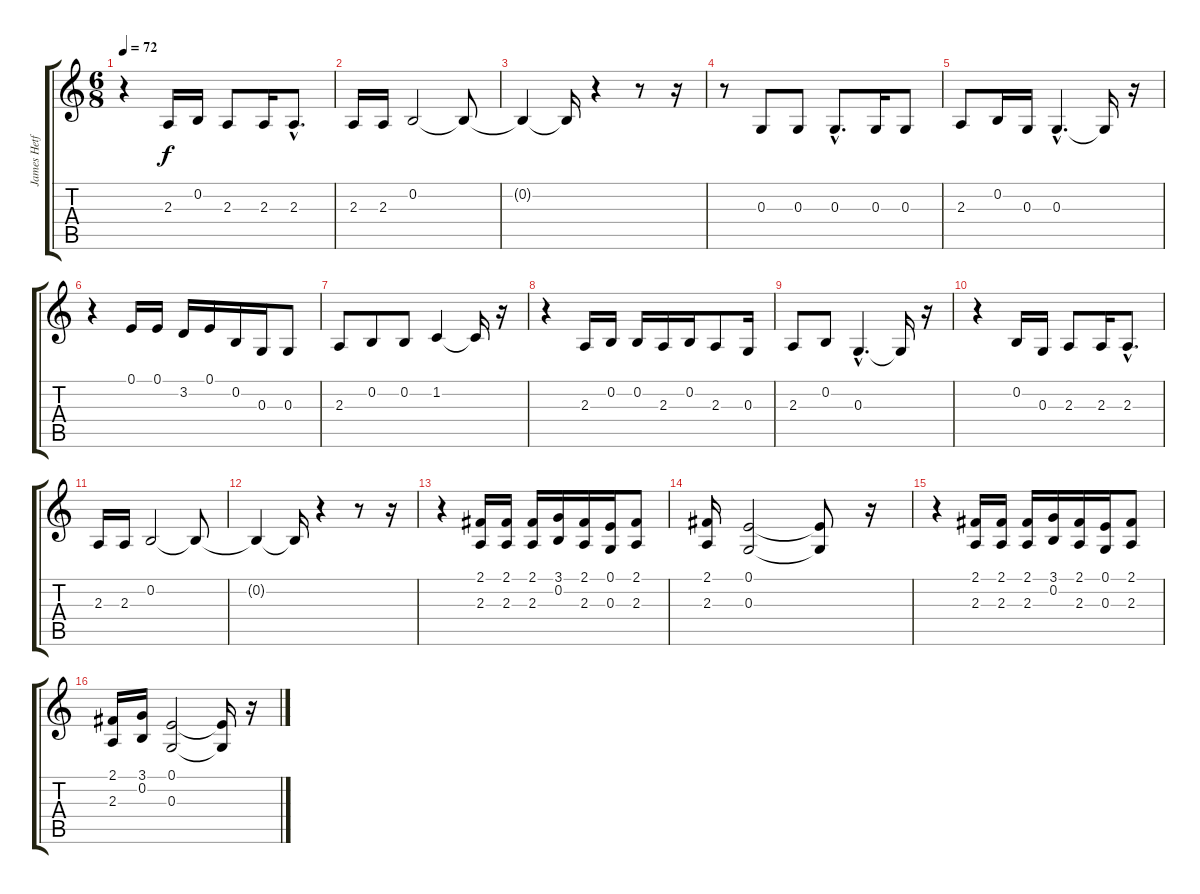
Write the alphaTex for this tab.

\track ("James Hetfield's voice" "James Hetf") {instrument cello}
\staff {score tabs}
\tuning (E4 B3 G3 D3 A2 E2) {hide}
\ts (6 8)
\tempo 72
\clef g2
\ks c
r.4{dy f} 2.3.16 0.2.16 2.3.8 2.3.16 2.3{hac}.8{d} |
2.3.16 2.3.16 0.2.2 0.2{t}.8 |
0.2{t}.4 0.2{t}.16 r.4 r.8 r.16 |
r.8 0.3.8 0.3.8 0.3{hac}.8{d} 0.3.16 0.3.8 |
2.3.8 0.2.16 0.3.16 0.3{hac}.4{d} 0.3{t}.16 r.16 |
r.4 0.1.16 0.1.16 3.2.16 0.1.16 0.2.16 0.3.16 0.3.8 |
2.3.8 0.2.8 0.2.8 1.2.4 1.2{t}.16 r.16 |
r.4 2.3.16 0.2.16 0.2.16 2.3.16 0.2.16 2.3.8 0.3.16 |
2.3.8 0.2.8 0.3{hac}.4{d} 0.3{t}.16 r.16 |
r.4 0.2.16 0.3.16 2.3.8 2.3.16 2.3{hac}.8{d} |
2.3.16 2.3.16 0.2.2 0.2{t}.8 |
0.2{t}.4 0.2{t}.16 r.4 r.8 r.16 |
r.4 (2.1 2.3).16 (2.1 2.3).16 (2.1 2.3).16 (3.1 0.2).16 (2.1 2.3).16 (0.1 0.3).16 (2.1 2.3).8 |
(2.1 2.3).16 (0.1 0.3).2 (0.1{t} 0.3{t}).8 r.16 |
r.4 (2.1 2.3).16 (2.1 2.3).16 (2.1 2.3).16 (3.1 0.2).16 (2.1 2.3).16 (0.1 0.3).16 (2.1 2.3).8 |
(2.1 2.3).16 (3.1 0.2).16 (0.1 0.3).2 (0.1{t} 0.3{t}).16 r.16
